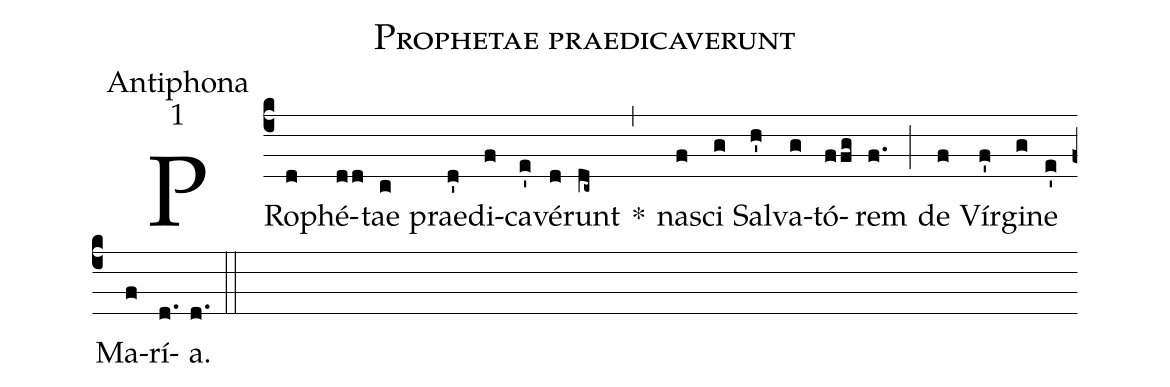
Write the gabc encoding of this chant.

name:Prophetae praedicaverunt;
office-part:Antiphona;
mode:1;
%%
(c4) PRo(d)phé(dd)tae(c) prae(d')di(f)ca(e')vé(d)runt(dc~) *(,) na(f)sci(g) Sal(h')va(g)tó(ffg)rem(f.) (;) de(f) Vír(f')gi(g)ne(e') Ma(f)rí(d.)a.(d.) (::)
